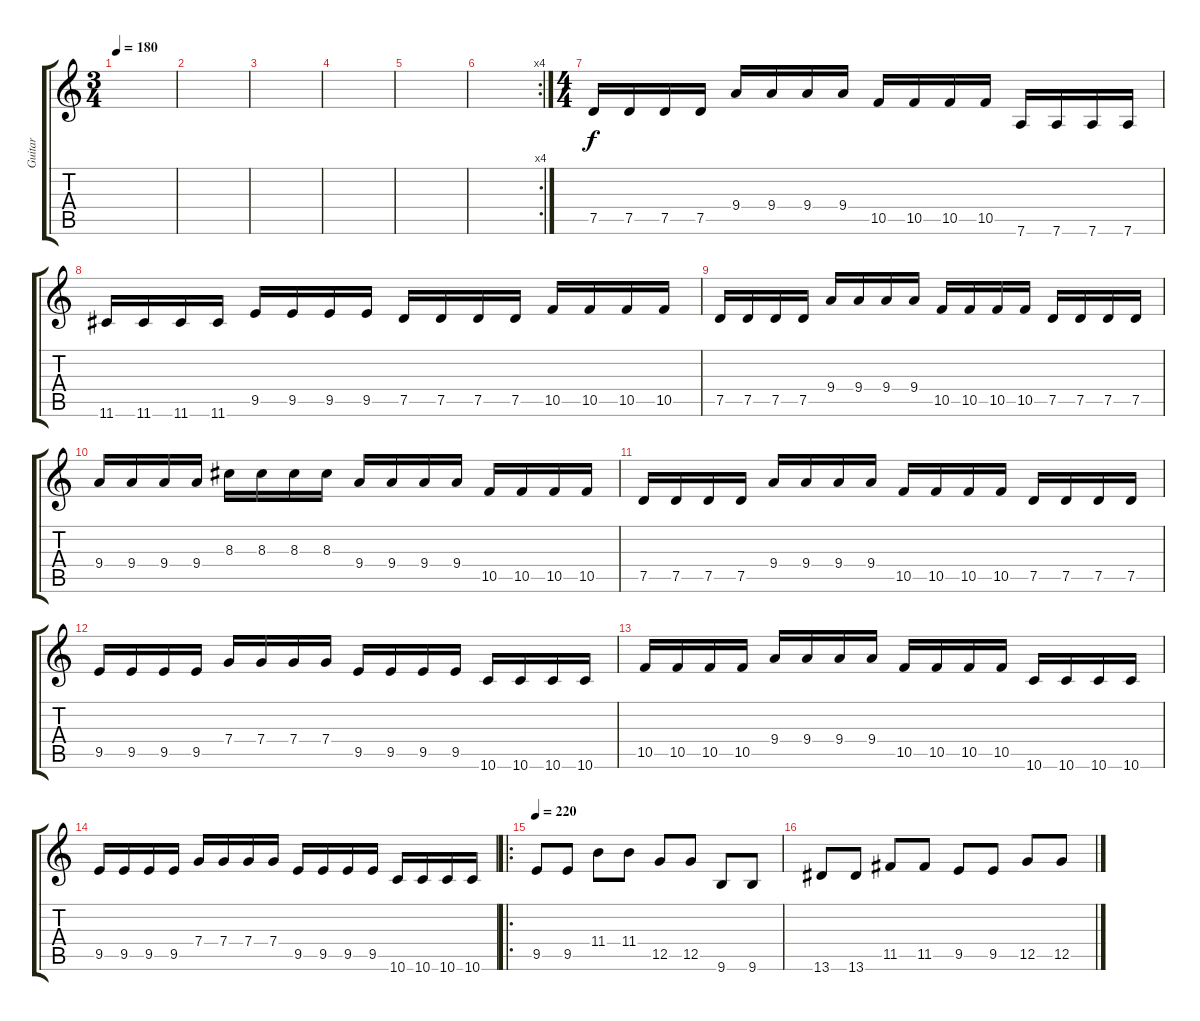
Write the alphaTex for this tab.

\track ("Guitar" "Guitar") {instrument distortionguitar}
\staff {score tabs}
\tuning (D4 A3 F3 C3 G2 D2) {hide}
\ts (3 4)
\tempo 180
\clef g2
\ks c
|
|
|
|
|
\rc 4
|
\ts (4 4)
7.5.16 7.5.16 7.5.16 7.5.16 9.4.16 9.4.16 9.4.16 9.4.16 10.5.16 10.5.16 10.5.16 10.5.16 7.6.16 7.6.16 7.6.16 7.6.16 |
11.6.16 11.6.16 11.6.16 11.6.16 9.5.16 9.5.16 9.5.16 9.5.16 7.5.16 7.5.16 7.5.16 7.5.16 10.5.16 10.5.16 10.5.16 10.5.16 |
7.5.16 7.5.16 7.5.16 7.5.16 9.4.16 9.4.16 9.4.16 9.4.16 10.5.16 10.5.16 10.5.16 10.5.16 7.5.16 7.5.16 7.5.16 7.5.16 |
9.4.16 9.4.16 9.4.16 9.4.16 8.3.16 8.3.16 8.3.16 8.3.16 9.4.16 9.4.16 9.4.16 9.4.16 10.5.16 10.5.16 10.5.16 10.5.16 |
7.5.16 7.5.16 7.5.16 7.5.16 9.4.16 9.4.16 9.4.16 9.4.16 10.5.16 10.5.16 10.5.16 10.5.16 7.5.16 7.5.16 7.5.16 7.5.16 |
9.5.16 9.5.16 9.5.16 9.5.16 7.4.16 7.4.16 7.4.16 7.4.16 9.5.16 9.5.16 9.5.16 9.5.16 10.6.16 10.6.16 10.6.16 10.6.16 |
10.5.16 10.5.16 10.5.16 10.5.16 9.4.16 9.4.16 9.4.16 9.4.16 10.5.16 10.5.16 10.5.16 10.5.16 10.6.16 10.6.16 10.6.16 10.6.16 |
9.5.16 9.5.16 9.5.16 9.5.16 7.4.16 7.4.16 7.4.16 7.4.16 9.5.16 9.5.16 9.5.16 9.5.16 10.6.16 10.6.16 10.6.16 10.6.16 |
\ro
\tempo 220
9.5.8 9.5.8 11.4.8 11.4.8 12.5.8 12.5.8 9.6.8 9.6.8 |
13.6.8 13.6.8 11.5.8 11.5.8 9.5.8 9.5.8 12.5.8 12.5.8
